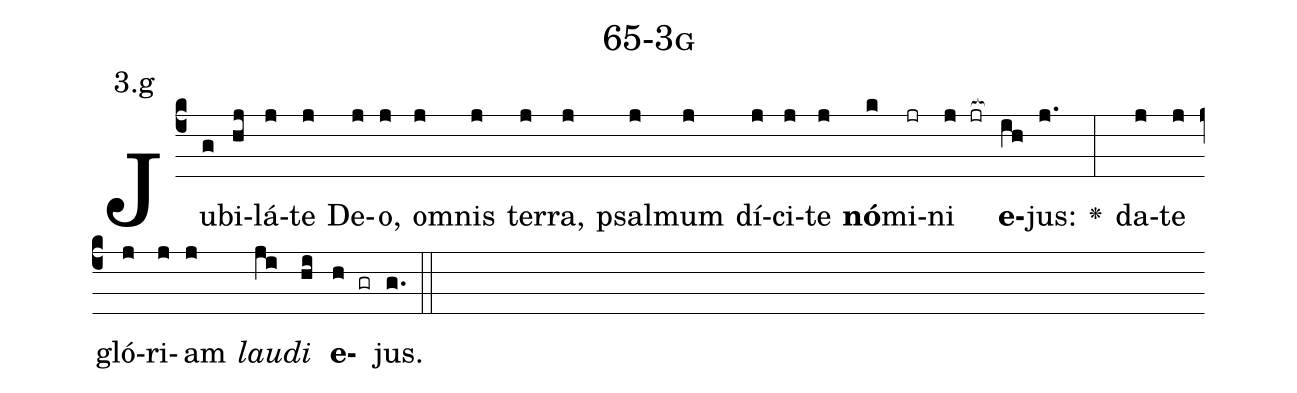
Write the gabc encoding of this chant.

name: 65-3g;
annotation: 3.g;
%%
(c4)Ju(g)bi(hj)lá(j)te(j) De(j)o,(j) om(j)nis(j) ter(j)ra,(j) psal(j)mum(j) dí(j)ci(j)te(j) <b>nó</b>(k)mi(jr)ni(j jr[ocb:1{]) <b>e</b>(ih[ocb:0}])jus:(j.) <v>\greheightstar</v>(:) da(j)te(j) gló(j)ri(j)am(j) <i>lau</i>(ji)<i>di</i>(hi) <b>e</b>(h gr)jus.(g.) (::)


%E(j) u(j) o(ji) u(hi) a(h) e.(g.) (::)
